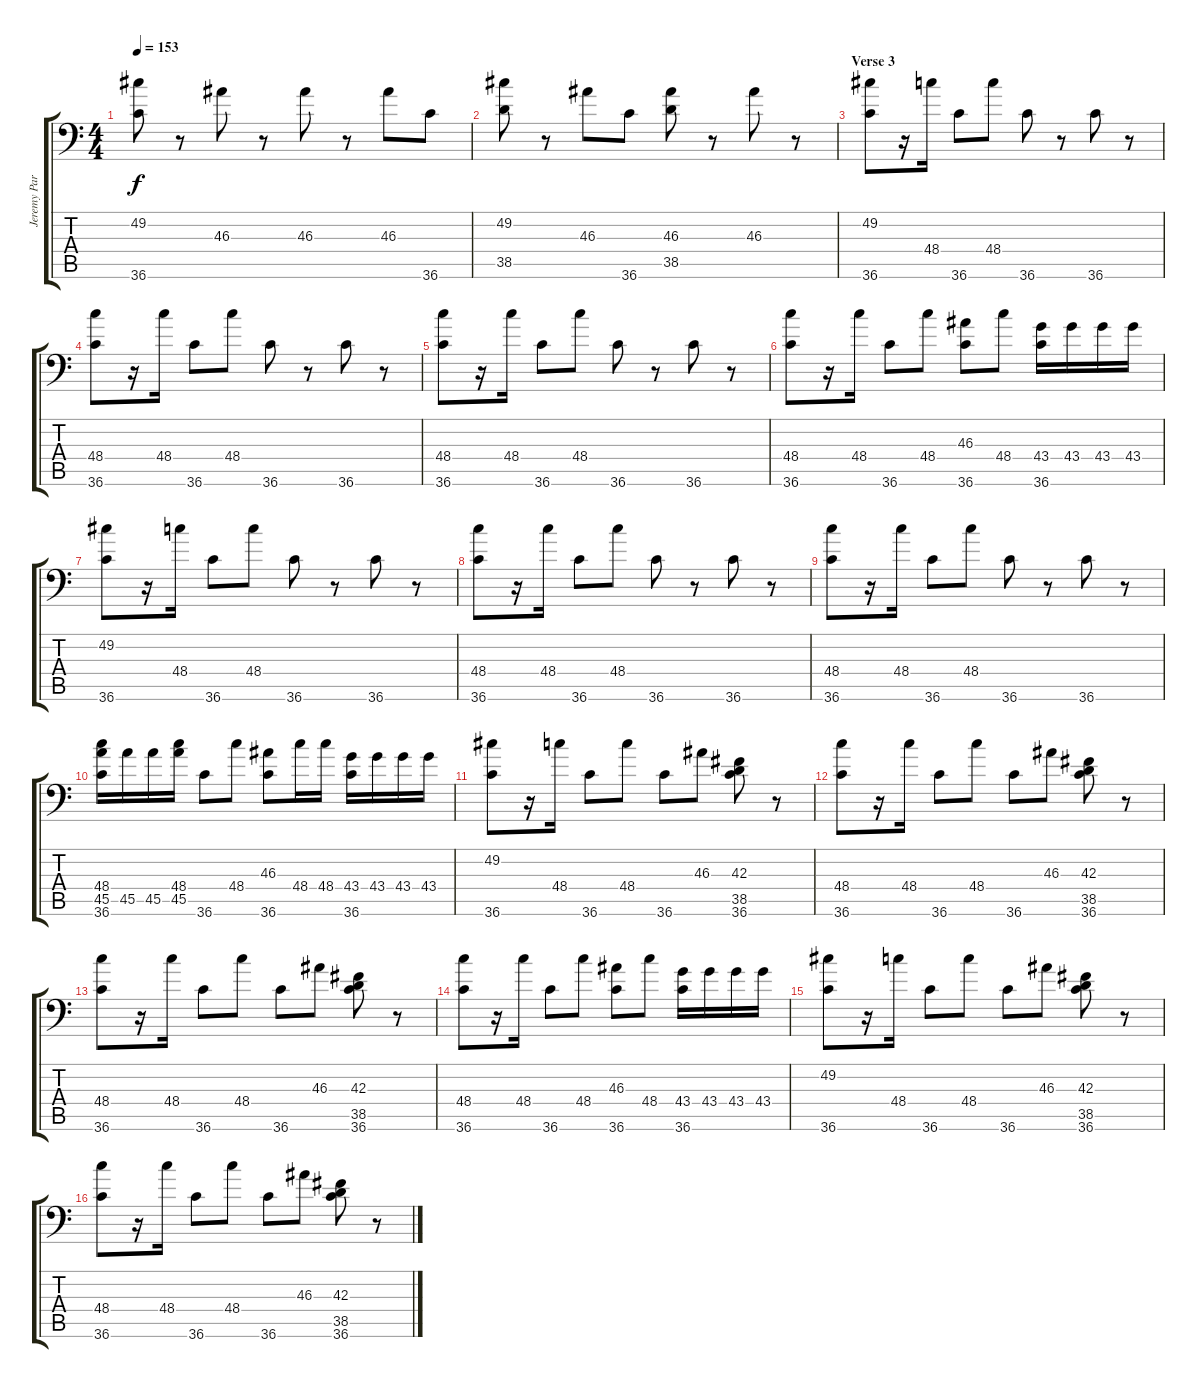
\track ("Jeremy Park" "Jeremy Par") {instrument acousticgrandpiano}
\staff {score tabs}
\tuning (C-1 C-1 C-1 C-1 C-1 C-1) {hide}
\ts (4 4)
\tempo 153
\clef f4
\ks c
(49.2 36.6).8{dy f} r.8 46.3.8 r.8 46.3.8 r.8 46.3.8 36.6.8 |
(49.2 38.5).8 r.8 46.3.8 36.6.8 (46.3 38.5).8 r.8 46.3.8 r.8 |
\section ("" "Verse 3")
(49.2 36.6).8 r.16 48.4.16 36.6.8 48.4.8 36.6.8 r.8 36.6.8 r.8 |
(48.4 36.6).8 r.16 48.4.16 36.6.8 48.4.8 36.6.8 r.8 36.6.8 r.8 |
(48.4 36.6).8 r.16 48.4.16 36.6.8 48.4.8 36.6.8 r.8 36.6.8 r.8 |
(48.4 36.6).8 r.16 48.4.16 36.6.8 48.4.8 (46.3 36.6).8 48.4.8 (43.4 36.6).16 43.4.16 43.4.16 43.4.16 |
(49.2 36.6).8 r.16 48.4.16 36.6.8 48.4.8 36.6.8 r.8 36.6.8 r.8 |
(48.4 36.6).8 r.16 48.4.16 36.6.8 48.4.8 36.6.8 r.8 36.6.8 r.8 |
(48.4 36.6).8 r.16 48.4.16 36.6.8 48.4.8 36.6.8 r.8 36.6.8 r.8 |
(48.4 45.5 36.6).16 45.5.16 45.5.16 (48.4 45.5).16 36.6.8 48.4.8 (46.3 36.6).8 48.4.16 48.4.16 (43.4 36.6).16 43.4.16 43.4.16 43.4.16 |
(49.2 36.6).8 r.16 48.4.16 36.6.8 48.4.8 36.6.8 46.3.8 (42.3 38.5 36.6).8 r.8 |
(48.4 36.6).8 r.16 48.4.16 36.6.8 48.4.8 36.6.8 46.3.8 (42.3 38.5 36.6).8 r.8 |
(48.4 36.6).8 r.16 48.4.16 36.6.8 48.4.8 36.6.8 46.3.8 (42.3 38.5 36.6).8 r.8 |
(48.4 36.6).8 r.16 48.4.16 36.6.8 48.4.8 (46.3 36.6).8 48.4.8 (43.4 36.6).16 43.4.16 43.4.16 43.4.16 |
(49.2 36.6).8 r.16 48.4.16 36.6.8 48.4.8 36.6.8 46.3.8 (42.3 38.5 36.6).8 r.8 |
(48.4 36.6).8 r.16 48.4.16 36.6.8 48.4.8 36.6.8 46.3.8 (42.3 38.5 36.6).8 r.8
